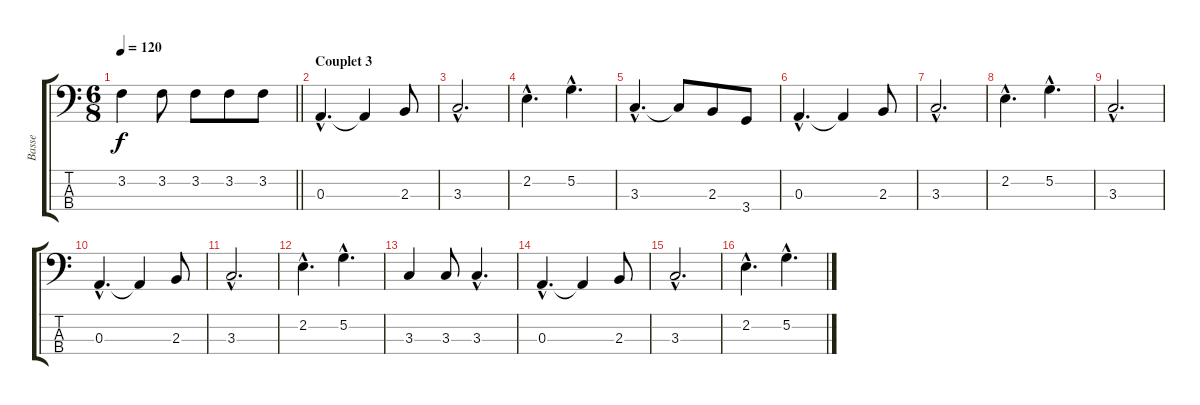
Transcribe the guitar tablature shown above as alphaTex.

\track ("Basse" "Basse") {instrument electricbassfinger}
\staff {score tabs}
\tuning (G2 D2 A1 E1) {hide}
\ts (6 8)
\tempo 120
\clef f4
\barLineRight lightlight
\ks c
3.2.4{dy f} 3.2.8 3.2.8 3.2.8 3.2.8 |
\section ("" "Couplet 3")
0.3{hac}.4{d} 0.3{t}.4 2.3.8 |
3.3{hac}.2{d} |
2.2{hac}.4{d} 5.2{hac}.4{d} |
3.3{hac}.4{d} 3.3{t}.8 2.3.8 3.4.8 |
0.3{hac}.4{d} 0.3{t}.4 2.3.8 |
3.3{hac}.2{d} |
2.2{hac}.4{d} 5.2{hac}.4{d} |
3.3{hac}.2{d} |
0.3{hac}.4{d} 0.3{t}.4 2.3.8 |
3.3{hac}.2{d} |
2.2{hac}.4{d} 5.2{hac}.4{d} |
3.3.4 3.3.8 3.3{hac}.4{d} |
0.3{hac}.4{d} 0.3{t}.4 2.3.8 |
3.3{hac}.2{d} |
2.2{hac}.4{d} 5.2{hac}.4{d}
